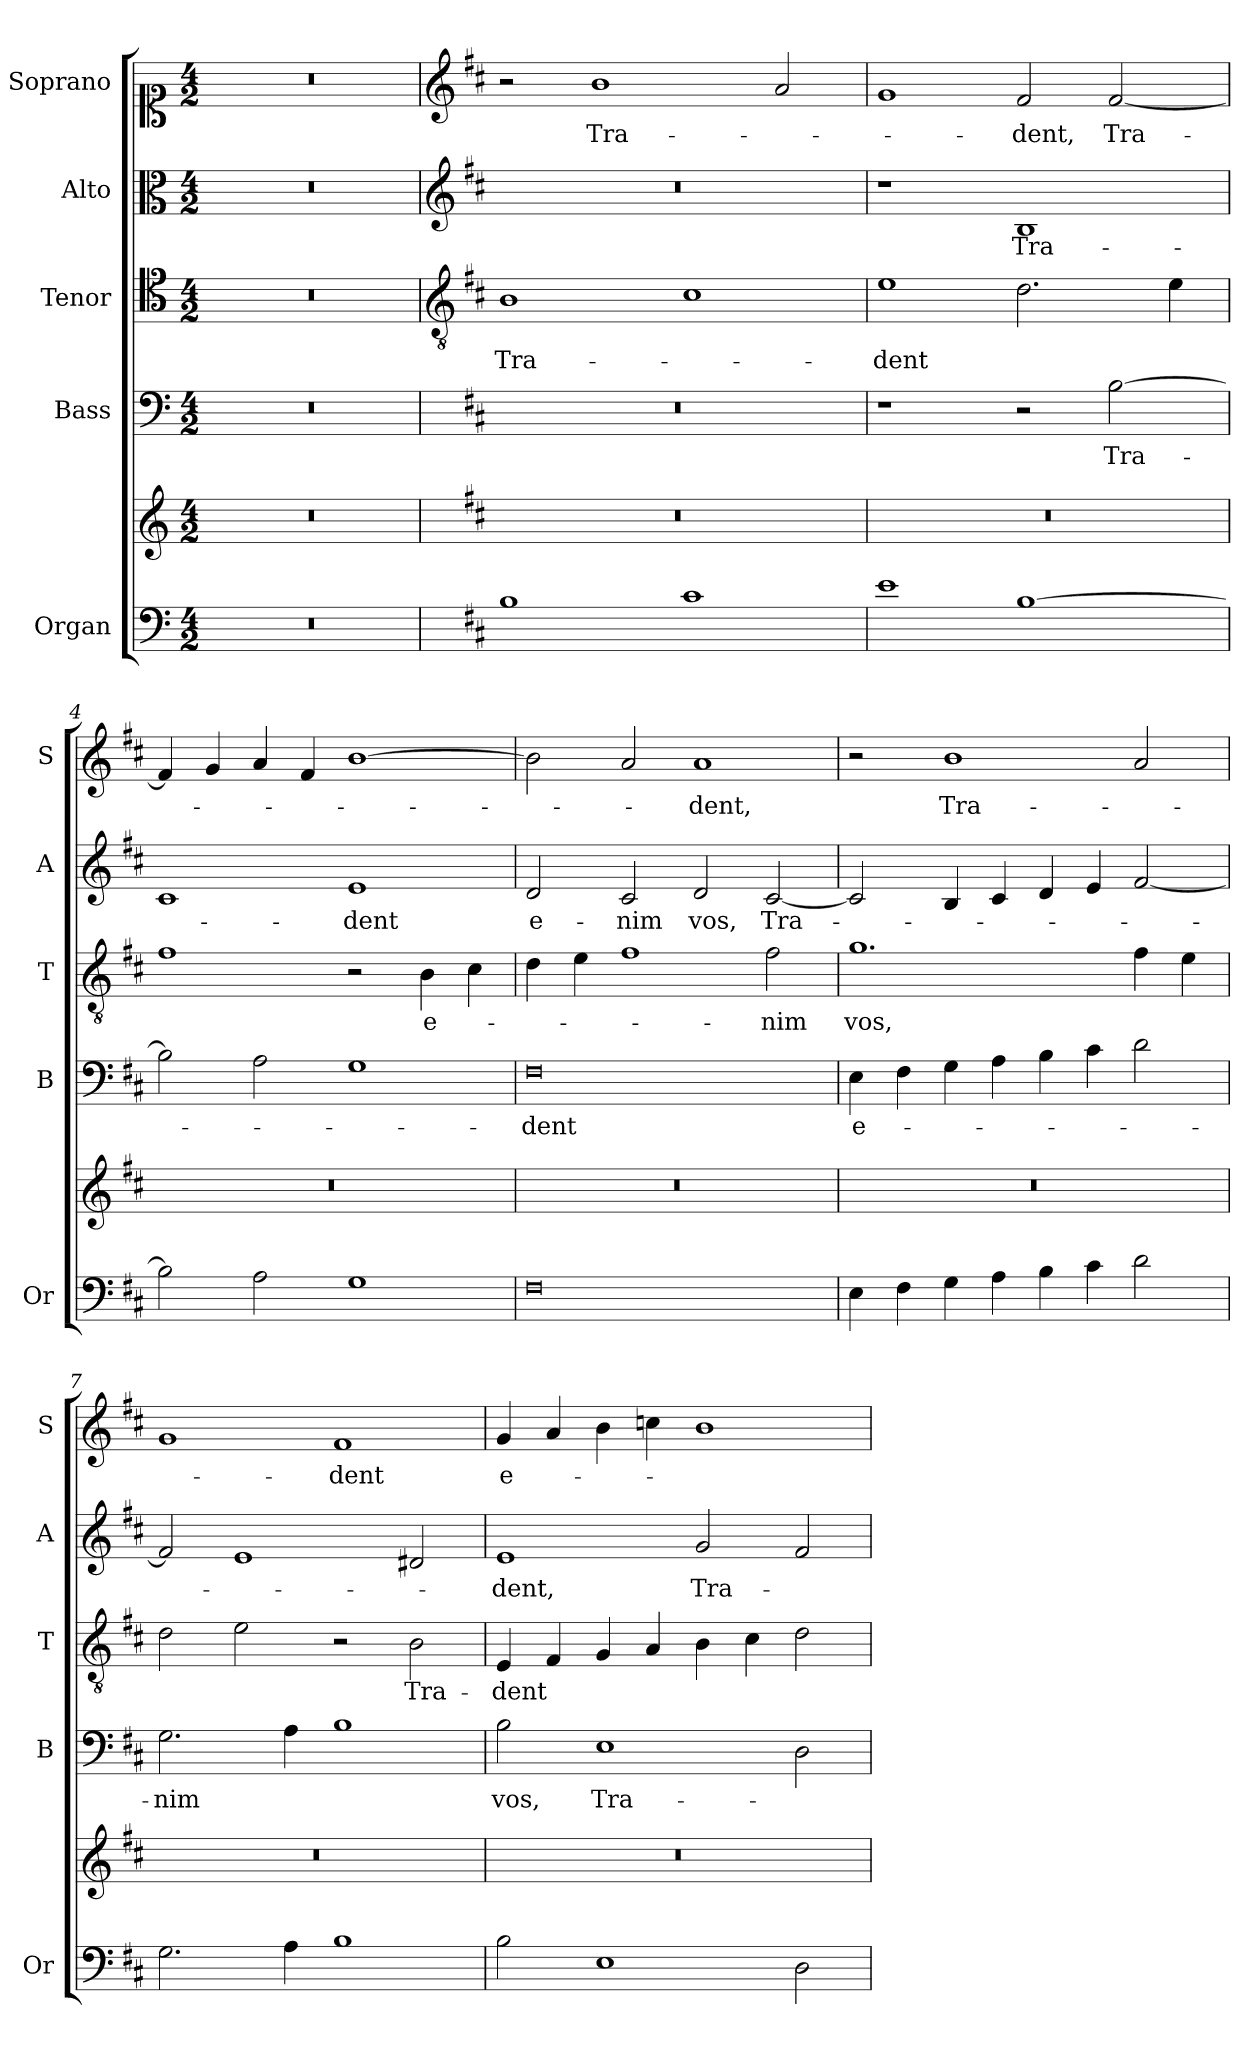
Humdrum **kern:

**kern	**kern	**kern	**text	**kern	**text	**kern	**text	**kern	**text
*part5	*part5	*part4	*part4	*part3	*part3	*part2	*part2	*part1	*part1
*staff6	*staff5	*staff4	*staff4	*staff3	*staff3	*staff2	*staff2	*staff1	*staff1
*I"Organ	*	*I"Bass	*	*I"Tenor	*	*I"Alto	*	*I"Soprano	*
*I'Or	*	*I'B	*	*I'T	*	*I'A	*	*I'S	*
*clefF4	*clefG2	*clefF4	*	*clefC4	*	*clefC3	*	*clefC1	*
*k[]	*k[]	*k[]	*	*k[]	*	*k[]	*	*k[]	*
*C:	*C:	*C:	*	*C:	*	*C:	*	*C:	*
*M4/2	*M4/2	*M4/2	*	*M4/2	*	*M4/2	*	*M4/2	*
=1	=1	=1	=1	=1	=1	=1	=1	=1	=1
0r	0r	0r	.	0r	.	0r	.	0r	.
=2	=2	=2	=2	=2	=2	=2	=2	=2	=2
*	*	*	*	*clefGv2	*	*clefG2	*	*clefG2	*
*k[f#c#]	*k[f#c#]	*k[f#c#]	*	*k[f#c#]	*	*k[f#c#]	*	*k[f#c#]	*
*D:	*D:	*D:	*	*D:	*	*D:	*	*D:	*
!	!	!	!	!	!LO:LY:b	!	!	!	!
1B	0r	0r	.	1B	Tra-	0r	.	2r	.
!	!	!	!	!	!	!	!	!	!LO:LY:b
.	.	.	.	.	.	.	.	1b	Tra-
1c#	.	.	.	1c#	.	.	.	.	.
.	.	.	.	.	.	.	.	2a/	.
=3	=3	=3	=3	=3	=3	=3	=3	=3	=3
!	!	!	!	!	!LO:LY:b	!	!	!	!
1e	0r	1r	.	1e	-dent	1r	.	1g	.
!	!	!	!	!	!	!	!LO:LY:b	!	!LO:LY:b
[1B	.	2r	.	2.d\	.	1B	Tra-	2f#/	-dent,
!	!	!	!LO:LY:b	!	!	!	!	!	!LO:LY:b
.	.	[2B\	Tra-	.	.	.	.	[2f#/	Tra-
.	.	.	.	4e\	.	.	.	.	.
=4	=4	=4	=4	=4	=4	=4	=4	=4	=4
2B\]	0r	2B\]	.	1f#	.	1c#	.	4f#/]	.
.	.	.	.	.	.	.	.	4g/	.
2A\	.	2A\	.	.	.	.	.	4a/	.
.	.	.	.	.	.	.	.	4f#/	.
!	!	!	!	!	!	!	!LO:LY:b	!	!
1G	.	1G	.	2r	.	1e	-dent	[1b	.
!	!	!	!	!	!LO:LY:b	!	!	!	!
.	.	.	.	4B\	e-	.	.	.	.
.	.	.	.	4c#\	.	.	.	.	.
=5	=5	=5	=5	=5	=5	=5	=5	=5	=5
!	!	!	!LO:LY:b	!	!	!	!LO:LY:b	!	!
0F#	0r	0F#	-dent	4d\	.	2d/	e-	2b\]	.
.	.	.	.	4e\	.	.	.	.	.
!	!	!	!	!	!	!	!LO:LY:b	!	!
.	.	.	.	1f#	.	2c#/	-nim	2a/	.
!	!	!	!	!	!	!	!LO:LY:b	!	!LO:LY:b
.	.	.	.	.	.	2d/	vos,	1a	-dent,
!	!	!	!	!	!LO:LY:b	!	!LO:LY:b	!	!
.	.	.	.	2f#\	-nim	[2c#/	Tra-	.	.
!!LO:LB:g=z
=6	=6	=6	=6	=6	=6	=6	=6	=6	=6
!	!	!	!LO:LY:b	!	!LO:LY:b	!	!	!	!
4E\	0r	4E\	e-	1.g	vos,	2c#/]	.	2r	.
4F#\	.	4F#\	.	.	.	.	.	.	.
!	!	!	!	!	!	!	!	!	!LO:LY:b
4G\	.	4G\	.	.	.	4B/	.	1b	Tra-
4A\	.	4A\	.	.	.	4c#/	.	.	.
4B\	.	4B\	.	.	.	4d/	.	.	.
4c#\	.	4c#\	.	.	.	4e/	.	.	.
2d\	.	2d\	.	4f#\	.	[2f#/	.	2a/	.
.	.	.	.	4e\	.	.	.	.	.
=7	=7	=7	=7	=7	=7	=7	=7	=7	=7
!	!	!	!LO:LY:b	!	!	!	!	!	!
2.G\	0r	2.G\	-nim	2d\	.	2f#/]	.	1g	.
.	.	.	.	2e\	.	1e	.	.	.
4A\	.	4A\	.	.	.	.	.	.	.
!	!	!	!	!	!	!	!	!	!LO:LY:b
1B	.	1B	.	2r	.	.	.	1f#	-dent
!	!	!	!	!	!LO:LY:b	!	!	!	!
.	.	.	.	2B\	Tra-	2d#X/	.	.	.
=8	=8	=8	=8	=8	=8	=8	=8	=8	=8
!	!	!	!LO:LY:b	!	!LO:LY:b	!	!LO:LY:b	!	!LO:LY:b
2B\	0r	2B\	vos,	4E/	-dent	1e	-dent,	4g/	e-
.	.	.	.	4F#/	.	.	.	4a/	.
!	!	!	!LO:LY:b	!	!	!	!	!	!
1E	.	1E	Tra-	4G/	.	.	.	4b\	.
.	.	.	.	4A/	.	.	.	4ccn\	.
!	!	!	!	!	!	!	!LO:LY:b	!	!
.	.	.	.	4B\	.	2g/	Tra-	1b	.
.	.	.	.	4c#\	.	.	.	.	.
2D\	.	2D\	.	2d\	.	2f#/	.	.	.
=	=	=	=	=	=	=	=	=	=
*-	*-	*-	*-	*-	*-	*-	*-	*-	*-
